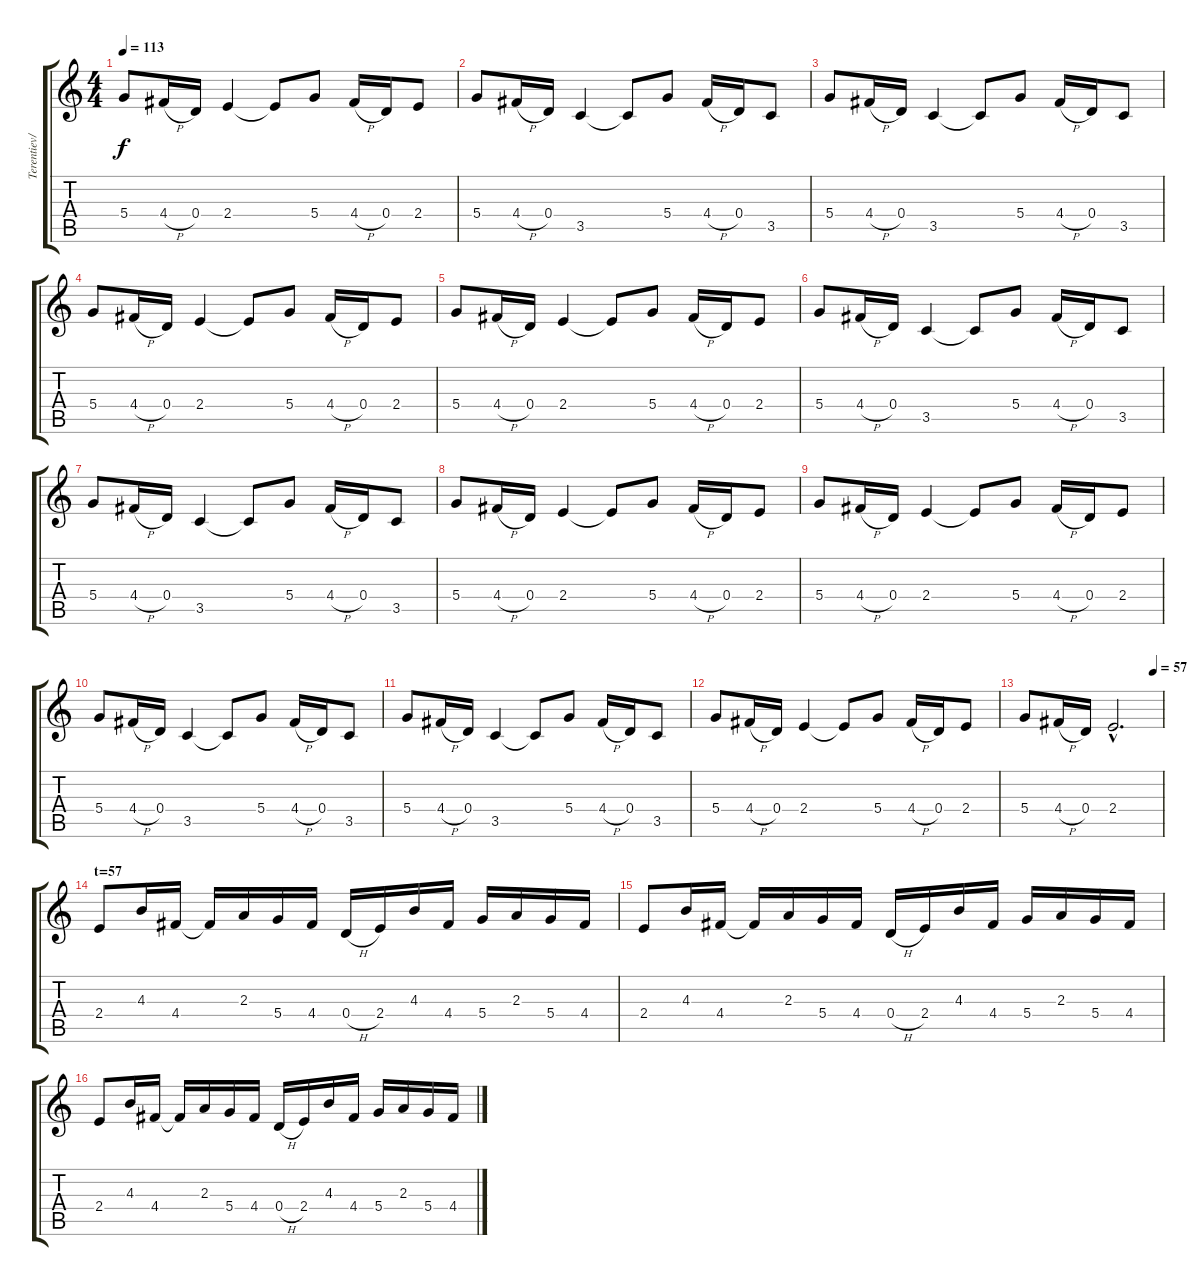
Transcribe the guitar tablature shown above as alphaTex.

\track ("Terentiev/Holstinin" "Terentiev/") {instrument distortionguitar}
\staff {score tabs}
\tuning (E4 B3 G3 D3 A2 E2) {hide}
\ts (4 4)
\tempo 113
\clef g2
\ks c
5.4.8{dy f} 4.4{h}.16 0.4.16 2.4.4 2.4{t}.8 5.4.8 4.4{h}.16 0.4.16 2.4.8 |
5.4.8 4.4{h}.16 0.4.16 3.5.4 3.5{t}.8 5.4.8 4.4{h}.16 0.4.16 3.5.8 |
5.4.8 4.4{h}.16 0.4.16 3.5.4 3.5{t}.8 5.4.8 4.4{h}.16 0.4.16 3.5.8 |
5.4.8 4.4{h}.16 0.4.16 2.4.4 2.4{t}.8 5.4.8 4.4{h}.16 0.4.16 2.4.8 |
5.4.8 4.4{h}.16 0.4.16 2.4.4 2.4{t}.8 5.4.8 4.4{h}.16 0.4.16 2.4.8 |
5.4.8 4.4{h}.16 0.4.16 3.5.4 3.5{t}.8 5.4.8 4.4{h}.16 0.4.16 3.5.8 |
5.4.8 4.4{h}.16 0.4.16 3.5.4 3.5{t}.8 5.4.8 4.4{h}.16 0.4.16 3.5.8 |
5.4.8 4.4{h}.16 0.4.16 2.4.4 2.4{t}.8 5.4.8 4.4{h}.16 0.4.16 2.4.8 |
5.4.8 4.4{h}.16 0.4.16 2.4.4 2.4{t}.8 5.4.8 4.4{h}.16 0.4.16 2.4.8 |
5.4.8 4.4{h}.16 0.4.16 3.5.4 3.5{t}.8 5.4.8 4.4{h}.16 0.4.16 3.5.8 |
5.4.8 4.4{h}.16 0.4.16 3.5.4 3.5{t}.8 5.4.8 4.4{h}.16 0.4.16 3.5.8 |
5.4.8 4.4{h}.16 0.4.16 2.4.4 2.4{t}.8 5.4.8 4.4{h}.16 0.4.16 2.4.8 |
\tempo (57 0.9375)
5.4.8 4.4{h}.16 0.4.16 2.4{hac}.2{d} |
\section ("" "t=57")
2.4.8 4.3.16 4.4.16 4.4{t}.16 2.3.16 5.4.16 4.4.16 0.4{h}.16 2.4.16 4.3.16 4.4.16 5.4.16 2.3.16 5.4.16 4.4.16 |
2.4.8 4.3.16 4.4.16 4.4{t}.16 2.3.16 5.4.16 4.4.16 0.4{h}.16 2.4.16 4.3.16 4.4.16 5.4.16 2.3.16 5.4.16 4.4.16 |
2.4.8 4.3.16 4.4.16 4.4{t}.16 2.3.16 5.4.16 4.4.16 0.4{h}.16 2.4.16 4.3.16 4.4.16 5.4.16 2.3.16 5.4.16 4.4.16
